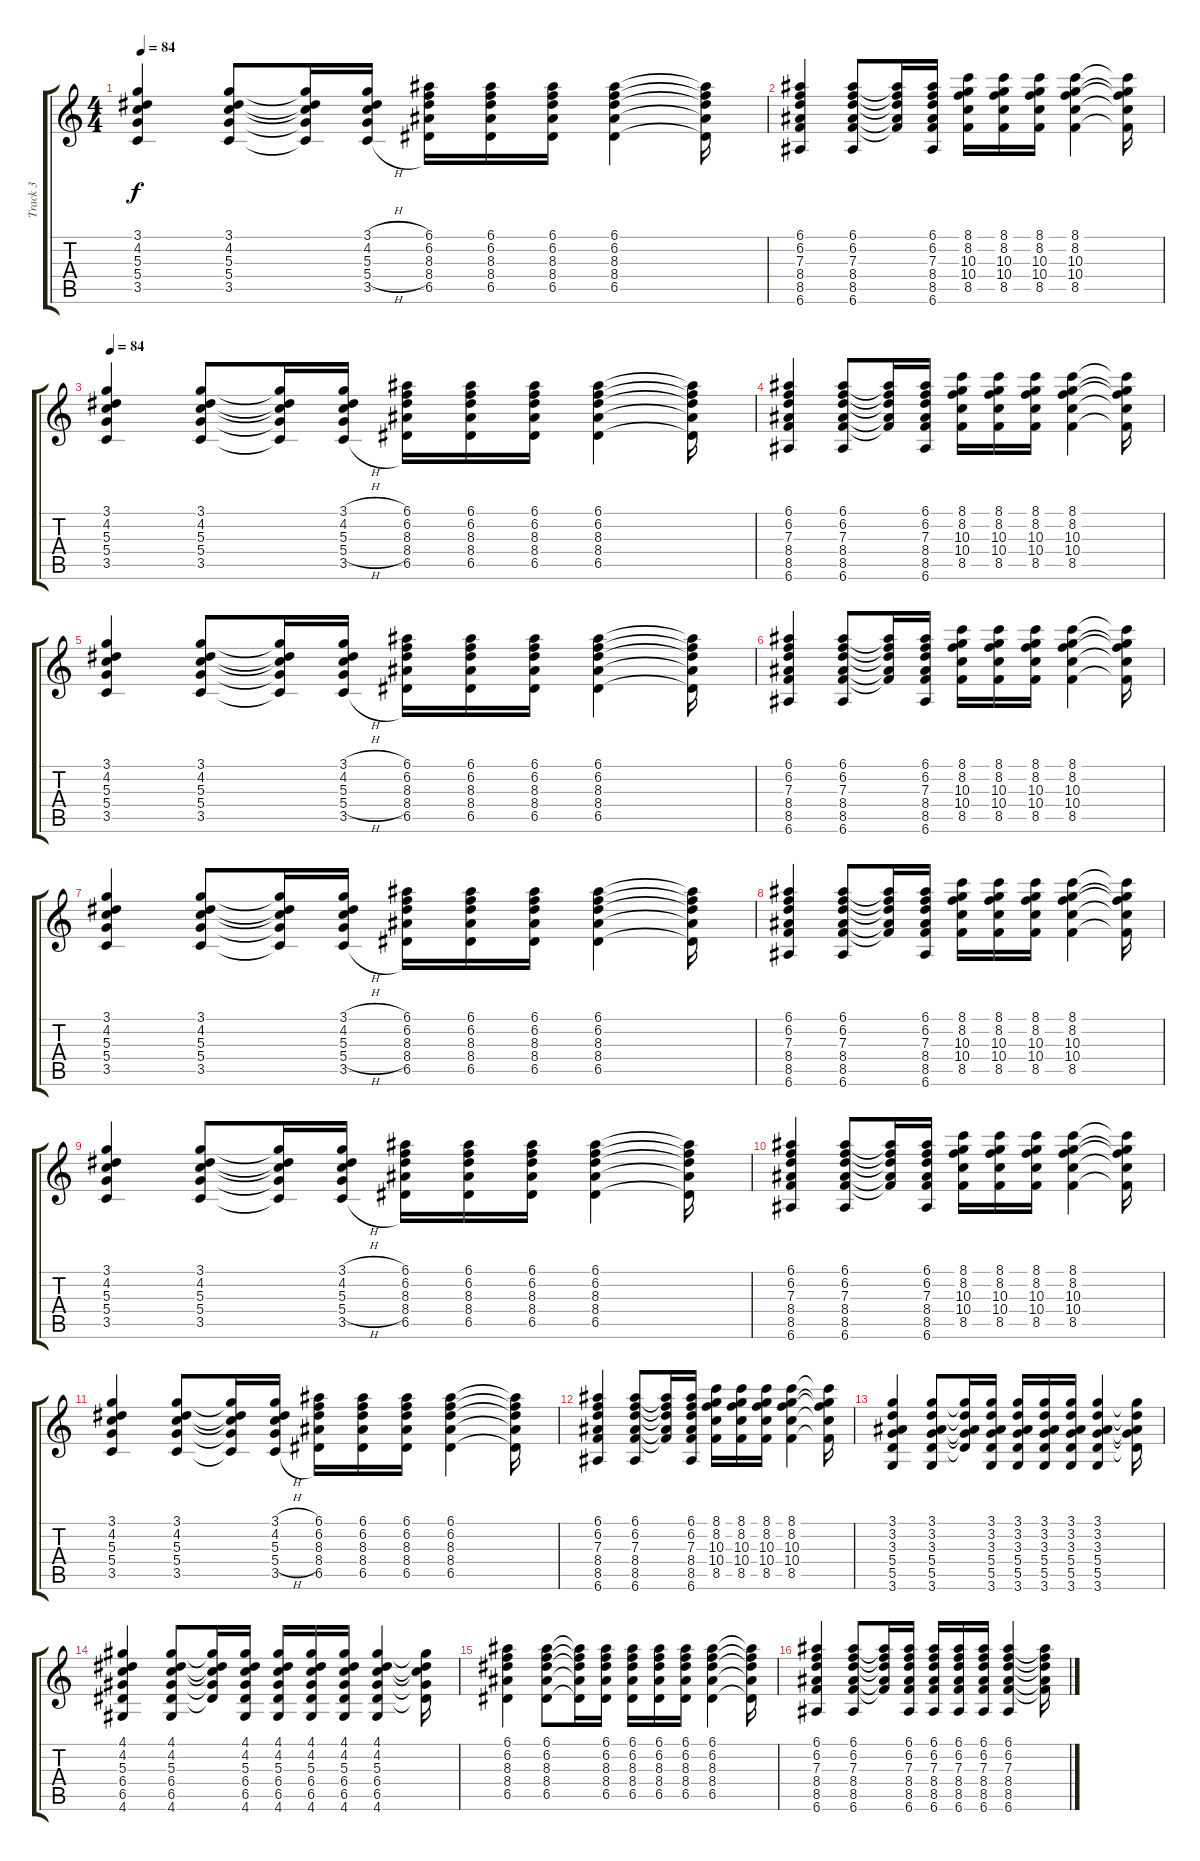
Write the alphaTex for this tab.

\track ("Track 3" "Track 3") {instrument acousticguitarsteel}
\staff {score tabs}
\tuning (E4 B3 G3 D3 A2 E2) {hide}
\ts (4 4)
\tempo 84
\clef g2
\ks c
(3.1 4.2 5.3 5.4 3.5).4{dy f} (3.1 4.2 5.3 5.4 3.5).8 (3.1{t} 4.2{t} 5.3{t} 5.4{t} 3.5{t}).16 (3.1{h} 4.2{h} 5.3{h} 5.4{h} 3.5{h}).16 (6.1 6.2 8.3 8.4 6.5).16 (6.1 6.2 8.3 8.4 6.5).16 (6.1 6.2 8.3 8.4 6.5).16 (6.1 6.2 8.3 8.4 6.5).4 (6.1{t} 6.2{t} 8.3{t} 8.4{t} 6.5{t}).16 |
(6.1 6.2 7.3 8.4 8.5 6.6).4 (6.1 6.2 7.3 8.4 8.5 6.6).8 (6.1{t} 6.2{t} 7.3{t} 8.4{t} 8.5{t}).16 (6.1 6.2 7.3 8.4 8.5 6.6).16 (8.1 8.2 10.3 10.4 8.5).16 (8.1 8.2 10.3 10.4 8.5).16 (8.1 8.2 10.3 10.4 8.5).16 (8.1 8.2 10.3 10.4 8.5).4 (8.1{t} 8.2{t} 10.3{t} 10.4{t} 8.5{t}).16 |
\tempo 84
(3.1 4.2 5.3 5.4 3.5).4{volume 8} (3.1 4.2 5.3 5.4 3.5).8 (3.1{t} 4.2{t} 5.3{t} 5.4{t} 3.5{t}).16 (3.1{h} 4.2{h} 5.3{h} 5.4{h} 3.5{h}).16 (6.1 6.2 8.3 8.4 6.5).16 (6.1 6.2 8.3 8.4 6.5).16 (6.1 6.2 8.3 8.4 6.5).16 (6.1 6.2 8.3 8.4 6.5).4 (6.1{t} 6.2{t} 8.3{t} 8.4{t} 6.5{t}).16 |
(6.1 6.2 7.3 8.4 8.5 6.6).4 (6.1 6.2 7.3 8.4 8.5 6.6).8 (6.1{t} 6.2{t} 7.3{t} 8.4{t} 8.5{t}).16 (6.1 6.2 7.3 8.4 8.5 6.6).16 (8.1 8.2 10.3 10.4 8.5).16 (8.1 8.2 10.3 10.4 8.5).16 (8.1 8.2 10.3 10.4 8.5).16 (8.1 8.2 10.3 10.4 8.5).4 (8.1{t} 8.2{t} 10.3{t} 10.4{t} 8.5{t}).16 |
(3.1 4.2 5.3 5.4 3.5).4 (3.1 4.2 5.3 5.4 3.5).8 (3.1{t} 4.2{t} 5.3{t} 5.4{t} 3.5{t}).16 (3.1{h} 4.2{h} 5.3{h} 5.4{h} 3.5{h}).16 (6.1 6.2 8.3 8.4 6.5).16 (6.1 6.2 8.3 8.4 6.5).16 (6.1 6.2 8.3 8.4 6.5).16 (6.1 6.2 8.3 8.4 6.5).4 (6.1{t} 6.2{t} 8.3{t} 8.4{t} 6.5{t}).16 |
(6.1 6.2 7.3 8.4 8.5 6.6).4 (6.1 6.2 7.3 8.4 8.5 6.6).8 (6.1{t} 6.2{t} 7.3{t} 8.4{t} 8.5{t}).16 (6.1 6.2 7.3 8.4 8.5 6.6).16 (8.1 8.2 10.3 10.4 8.5).16 (8.1 8.2 10.3 10.4 8.5).16 (8.1 8.2 10.3 10.4 8.5).16 (8.1 8.2 10.3 10.4 8.5).4 (8.1{t} 8.2{t} 10.3{t} 10.4{t} 8.5{t}).16 |
(3.1 4.2 5.3 5.4 3.5).4 (3.1 4.2 5.3 5.4 3.5).8 (3.1{t} 4.2{t} 5.3{t} 5.4{t} 3.5{t}).16 (3.1{h} 4.2{h} 5.3{h} 5.4{h} 3.5{h}).16 (6.1 6.2 8.3 8.4 6.5).16 (6.1 6.2 8.3 8.4 6.5).16 (6.1 6.2 8.3 8.4 6.5).16 (6.1 6.2 8.3 8.4 6.5).4 (6.1{t} 6.2{t} 8.3{t} 8.4{t} 6.5{t}).16 |
(6.1 6.2 7.3 8.4 8.5 6.6).4 (6.1 6.2 7.3 8.4 8.5 6.6).8 (6.1{t} 6.2{t} 7.3{t} 8.4{t} 8.5{t}).16 (6.1 6.2 7.3 8.4 8.5 6.6).16 (8.1 8.2 10.3 10.4 8.5).16 (8.1 8.2 10.3 10.4 8.5).16 (8.1 8.2 10.3 10.4 8.5).16 (8.1 8.2 10.3 10.4 8.5).4 (8.1{t} 8.2{t} 10.3{t} 10.4{t} 8.5{t}).16 |
(3.1 4.2 5.3 5.4 3.5).4 (3.1 4.2 5.3 5.4 3.5).8 (3.1{t} 4.2{t} 5.3{t} 5.4{t} 3.5{t}).16 (3.1{h} 4.2{h} 5.3{h} 5.4{h} 3.5{h}).16 (6.1 6.2 8.3 8.4 6.5).16 (6.1 6.2 8.3 8.4 6.5).16 (6.1 6.2 8.3 8.4 6.5).16 (6.1 6.2 8.3 8.4 6.5).4 (6.1{t} 6.2{t} 8.3{t} 8.4{t} 6.5{t}).16 |
(6.1 6.2 7.3 8.4 8.5 6.6).4 (6.1 6.2 7.3 8.4 8.5 6.6).8 (6.1{t} 6.2{t} 7.3{t} 8.4{t} 8.5{t}).16 (6.1 6.2 7.3 8.4 8.5 6.6).16 (8.1 8.2 10.3 10.4 8.5).16 (8.1 8.2 10.3 10.4 8.5).16 (8.1 8.2 10.3 10.4 8.5).16 (8.1 8.2 10.3 10.4 8.5).4 (8.1{t} 8.2{t} 10.3{t} 10.4{t} 8.5{t}).16 |
(3.1 4.2 5.3 5.4 3.5).4 (3.1 4.2 5.3 5.4 3.5).8 (3.1{t} 4.2{t} 5.3{t} 5.4{t} 3.5{t}).16 (3.1{h} 4.2{h} 5.3{h} 5.4{h} 3.5{h}).16 (6.1 6.2 8.3 8.4 6.5).16 (6.1 6.2 8.3 8.4 6.5).16 (6.1 6.2 8.3 8.4 6.5).16 (6.1 6.2 8.3 8.4 6.5).4 (6.1{t} 6.2{t} 8.3{t} 8.4{t} 6.5{t}).16 |
(6.1 6.2 7.3 8.4 8.5 6.6).4 (6.1 6.2 7.3 8.4 8.5 6.6).8 (6.1{t} 6.2{t} 7.3{t} 8.4{t} 8.5{t}).16 (6.1 6.2 7.3 8.4 8.5 6.6).16 (8.1 8.2 10.3 10.4 8.5).16 (8.1 8.2 10.3 10.4 8.5).16 (8.1 8.2 10.3 10.4 8.5).16 (8.1 8.2 10.3 10.4 8.5).4 (8.1{t} 8.2{t} 10.3{t} 10.4{t} 8.5{t}).16 |
(3.1 3.2 3.3 5.4 5.5 3.6).4 (3.1 3.2 3.3 5.4 5.5 3.6).8 (3.1{t} 3.2{t} 3.3{t} 5.4{t} 5.5{t}).16 (3.1 3.2 3.3 5.4 5.5 3.6).16 (3.1 3.2 3.3 5.4 5.5 3.6).16 (3.1 3.2 3.3 5.4 5.5 3.6).16 (3.1 3.2 3.3 5.4 5.5 3.6).16 (3.1 3.2 3.3 5.4 5.5 3.6).4 (3.1{t} 3.2{t} 3.3{t} 5.4{t} 5.5{t}).16 |
(4.1 4.2 5.3 6.4 6.5 4.6).4 (4.1 4.2 5.3 6.4 6.5 4.6).8 (4.1{t} 4.2{t} 5.3{t} 6.4{t} 6.5{t}).16 (4.1 4.2 5.3 6.4 6.5 4.6).16 (4.1 4.2 5.3 6.4 6.5 4.6).16 (4.1 4.2 5.3 6.4 6.5 4.6).16 (4.1 4.2 5.3 6.4 6.5 4.6).16 (4.1 4.2 5.3 6.4 6.5 4.6).4 (4.1{t} 4.2{t} 5.3{t} 6.4{t} 6.5{t}).16 |
(6.1 6.2 8.3 8.4 6.5).4 (6.1 6.2 8.3 8.4 6.5).8 (6.1{t} 6.2{t} 8.3{t} 8.4{t} 6.5{t}).16 (6.1 6.2 8.3 8.4 6.5).16 (6.1 6.2 8.3 8.4 6.5).16 (6.1 6.2 8.3 8.4 6.5).16 (6.1 6.2 8.3 8.4 6.5).16 (6.1 6.2 8.3 8.4 6.5).4 (6.1{t} 6.2{t} 8.3{t} 8.4{t} 6.5{t}).16 |
(6.1 6.2 7.3 8.4 8.5 6.6).4 (6.1 6.2 7.3 8.4 8.5 6.6).8 (6.1{t} 6.2{t} 7.3{t} 8.4{t} 8.5{t}).16 (6.1 6.2 7.3 8.4 8.5 6.6).16 (6.1 6.2 7.3 8.4 8.5 6.6).16 (6.1 6.2 7.3 8.4 8.5 6.6).16 (6.1 6.2 7.3 8.4 8.5 6.6).16 (6.1 6.2 7.3 8.4 8.5 6.6).4 (6.1{t} 6.2{t} 7.3{t} 8.4{t} 8.5{t}).16
